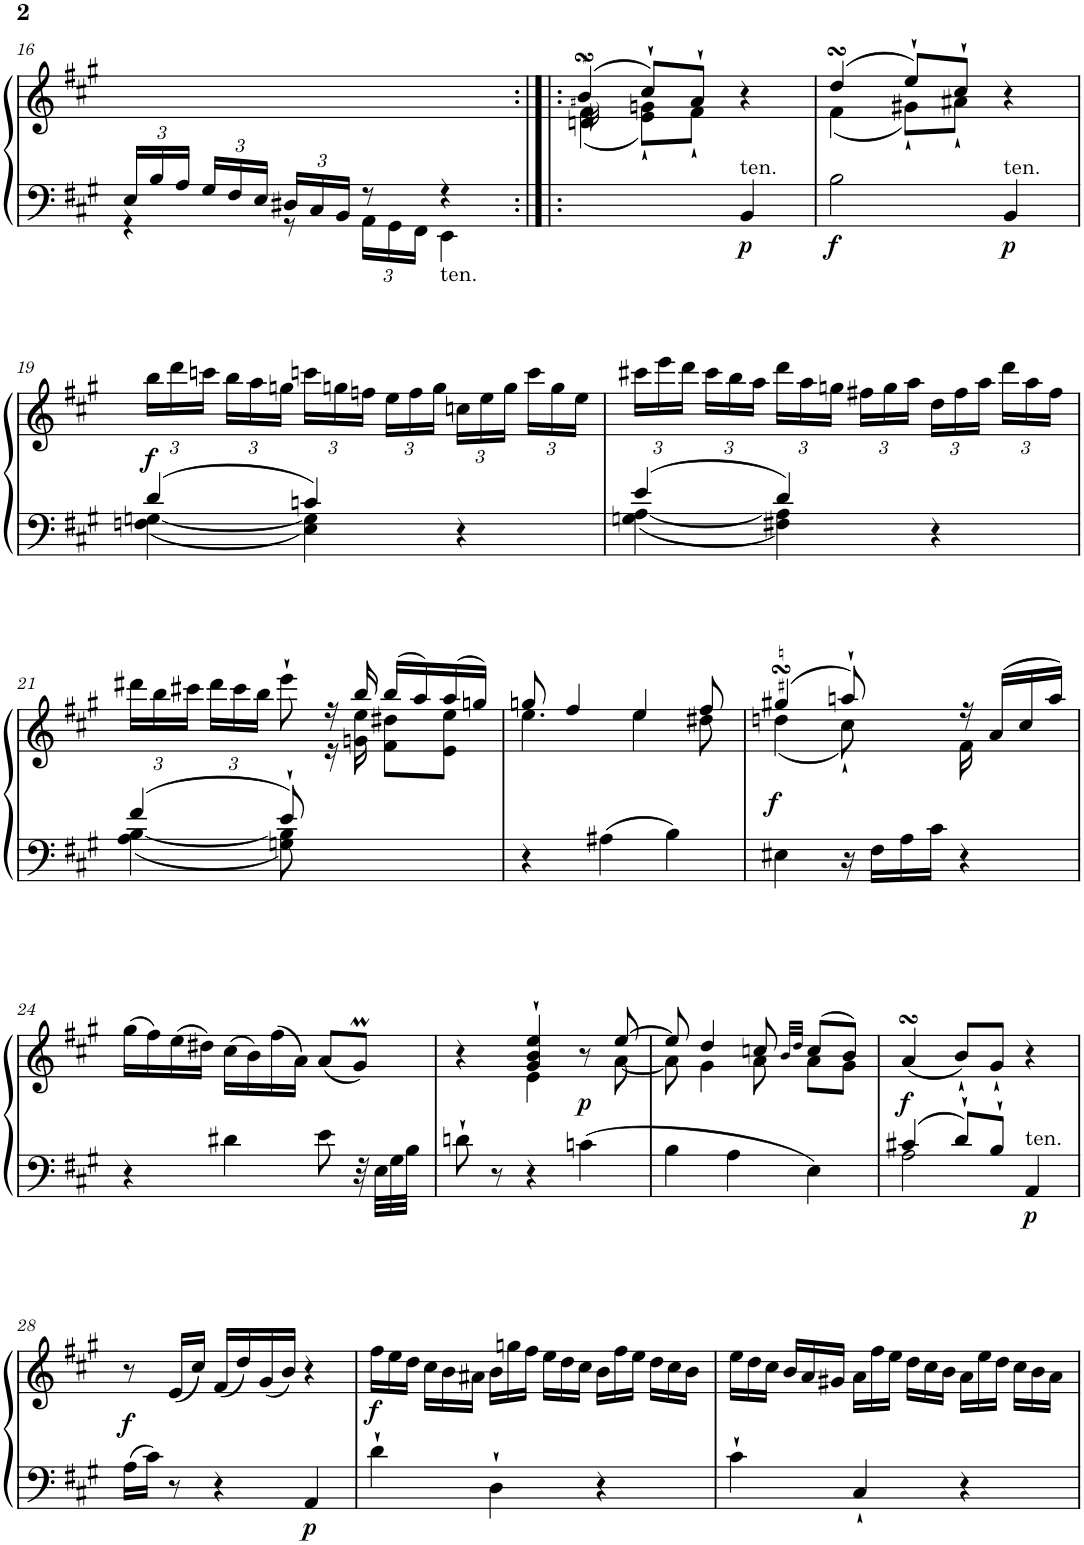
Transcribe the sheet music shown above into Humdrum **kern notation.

**kern	**kern	**dynam
*part1	*part1	*part1
*staff2	*staff1	*staff1/2
*I"Фортепиано	*	*
!!LO:PB:g=z
*clefF4	*clefG2	*
*k[f#c#g#]	*k[f#c#g#]	*
*A:	*A:	*
*M3/4	*M3/4	*
*Xbrackettup	*	*
=16	=16	=16
*^	*	*
24E/LL	4r	2.ryy	.
24B/	.	.	.
24A/JJ	.	.	.
24G#/LL	.	.	.
24F#/	.	.	.
24E/JJ	.	.	.
24D#X/LL	8r	.	.
24C#/	.	.	.
24BB/JJ	.	.	.
8r	24AA\LL	.	.
.	24GG#\	.	.
.	24FF#\JJ	.	.
!LO:TX:b:t=ten.	!	!	!
4r	4EE\	.	.
=17:|!|:	=17:|!|:	=17:|!|:	=17:|!|:
*	*	*^	*
*	*	*	*^	*
2.ryy	2ryy	(>4bsSSS/	(<4dn\ 4f#\	32a#X!\	.
.	.	.	.	2ryy	.
.	.	8cc#`/L)	8e\` 8gn\`L)	.	.
.	.	8a#`/J	8f#`\J	.	.
!	!LO:TX:a:t=ten.	!	!	!	!
!	!	!	!	!	!LO:DY:b=2
.	4BB/	4r	4ryy	.	p
.	.	.	.	8..ryy	.
=18	=18	=18	=18	=18	=18
!	!	!	!	!	!LO:DY:b=2
*	*	*	*v	*v	*
2.ryy	2B\	(>4ddsSSs/	(<4f#\	f
.	.	8ee`/L)	8g#X`\L)	.
.	.	8cc#`/J	8a#X`\J	.
!	!LO:TX:a:t=ten.	!	!	!
!	!	!	!	!LO:DY:b=2
.	4BB/	4r	4ryy	p
*	*	*v	*v	*
!!LO:LB:g=z
=19	=19	=19	=19
*	*	*Xbrackettup	*
*	*	*^	*
!	!	!	!	!LO:DY:b
*	*	*v	*v	*
4d/	4Fn\ [4Gn\	24bb\LL	f
.	.	24ddd\	.
.	.	24cccn\JJ	.
.	.	24bb\LL	.
.	.	24aa\	.
.	.	24ggn\JJ	.
4cn/	4E\ 4G\]	24cccn\LL	.
.	.	24ggn\	.
.	.	24ffn\JJ	.
.	.	24ee\LL	.
.	.	24ff\	.
.	.	24gg\JJ	.
4r	4ryy	24ccn\LL	.
.	.	24ee\	.
.	.	24gg\JJ	.
.	.	24ccc\LL	.
.	.	24gg\	.
.	.	24ee\JJ	.
=20	=20	=20	=20
4e/	4Gn\ [4A\	24ccc#X\LL	.
.	.	24eee\	.
.	.	24ddd\JJ	.
.	.	24ccc#\LL	.
.	.	24bb\	.
.	.	24aa\JJ	.
4d/	4F#X\ 4A\]	24ddd\LL	.
.	.	24aa\	.
.	.	24ggn\JJ	.
.	.	24ff#X\LL	.
.	.	24gg\	.
.	.	24aa\JJ	.
4r	4ryy	24dd\LL	.
.	.	24ff#\	.
.	.	24aa\JJ	.
.	.	24ddd\LL	.
.	.	24aa\	.
.	.	24ff#\JJ	.
!!LO:LB:g=z
=21	=21	=21	=21
*	*	*^	*
4f#/	4A\ [4B\	24ddd#X\LL	4.ryy	.
.	.	24bb\	.	.
.	.	24ccc#X\JJ	.	.
.	.	24ddd#\LL	.	.
.	.	24ccc#\	.	.
.	.	24bb\JJ	.	.
8e`/	8Gn\ 8B\]	8eee`\	.	.
8ryy	4.ryy	16r	16r	.
.	.	16bb/	16gn\ 16ee\	.
4ryy	.	(>16bb/LL	8f#\ 8dd#X\L	.
.	.	16aa/)	.	.
.	.	(>16aa/	8e\ 8ee\J	.
.	.	16ggn/JJ)	.	.
*v	*v	*	*	*
=22	=22	=22	=22
4r	8ggn/	4.ee\	.
.	4ff#/	.	.
4A#X\	.	.	.
.	4ee/	4ee\	.
4B\	.	.	.
.	8ff#/	8dd#X\	.
=23	=23	=23	=23
!	!LO:TURN:lacc=#	!	!LO:DY:b
4E#X\	(>4gg#XsSsS/	(<4ddn\	f
16r	8aan`/)	8cc#`\)	.
16F#\LL	.	.	.
16A\	8ryy	8ryy	.
16c#\JJ	.	.	.
4r	16r	16f#\	.
.	(>16a/LL	8.ryy	.
.	16cc#/	.	.
.	16aa/JJ)	.	.
*	*v	*v	*
!!LO:LB:g=z
=24	=24	=24
4r	(>16gg#\LL	.
.	16ff#\)	.
.	(>16ee\	.
.	16dd#X\JJ)	.
4d#X\	(>16cc#\LL	.
.	16b\)	.
.	(>16ff#\	.
.	16a\JJ)	.
8e\	(<8a/L	.
32r	8g#m/J)	.
32E\LLL	.	.
32G#\	.	.
32B\JJJ	.	.
=25	=25	=25
*	*^	*
8dn`\	4r	4ryy	.
8r	.	.	.
4r	4g#/` 4b/` 4ee/`	4e\	.
!	!	!	!LO:DY:b
4cn\	8r	8ryy	p
.	[8ee/	[8a\	.
=26	=26	=26	=26
4B\	8ee/]	8a\]	.
.	4dd/	4g#\	.
4A\	.	.	.
.	8ccn/	8a\	.
.	32qb/LLL	.	.
.	32qdd/JJJ	.	.
4E\	(>8cc/L	8a\L	.
.	8b/J)	8g#\J	.
=27	=27	=27	=27
*^	*	*	*
!	!	!	!	!LO:DY:b
*	*	*v	*v	*
4c#X/	2A\	(<4asSSs/	f
8d`/L	.	8b`/L)	.
8B`/J	.	8g#`/J	.
!LO:TX:a:t=ten.	!	!	!
!	!	!	!LO:DY:b=2
4ryy	4AA/	4r	p
!!LO:LB:g=z
=28	=28	=28	=28
!	!	!	!LO:DY:a=2
*v	*v	*	*
16A\LL	8r	f
16c#\JJ	.	.
8r	(<16e/LL	.
.	16cc#/JJ)	.
4r	(<16f#/LL	.
.	16dd/)	.
.	(<16g#/	.
.	16b/JJ)	.
!	!	!LO:DY:b=2
4AA/	4r	p
=29	=29	=29
*	*Xtuplet	*
!	!	!LO:DY:b
4d`\	24ff#\LL	f
.	24ee\	.
.	24dd\JJ	.
.	24cc#\LL	.
.	24b\	.
.	24a#X\JJ	.
4D`\	24b\LL	.
.	24ggn\	.
.	24ff#\JJ	.
.	24ee\LL	.
.	24dd\	.
.	24cc#\JJ	.
4r	24b\LL	.
.	24ff#\	.
.	24ee\JJ	.
.	24dd\LL	.
.	24cc#\	.
.	24b\JJ	.
=30	=30	=30
4c#`\	24ee\LL	.
.	24dd\	.
.	24cc#\JJ	.
.	24b/LL	.
.	24a/	.
.	24g#X/JJ	.
4C#`/	24a\LL	.
.	24ff#\	.
.	24ee\JJ	.
.	24dd\LL	.
.	24cc#\	.
.	24b\JJ	.
4r	24a\LL	.
.	24ee\	.
.	24dd\JJ	.
.	24cc#\LL	.
.	24b\	.
.	24a\JJ	.
=	=	=
*-	*-	*-
